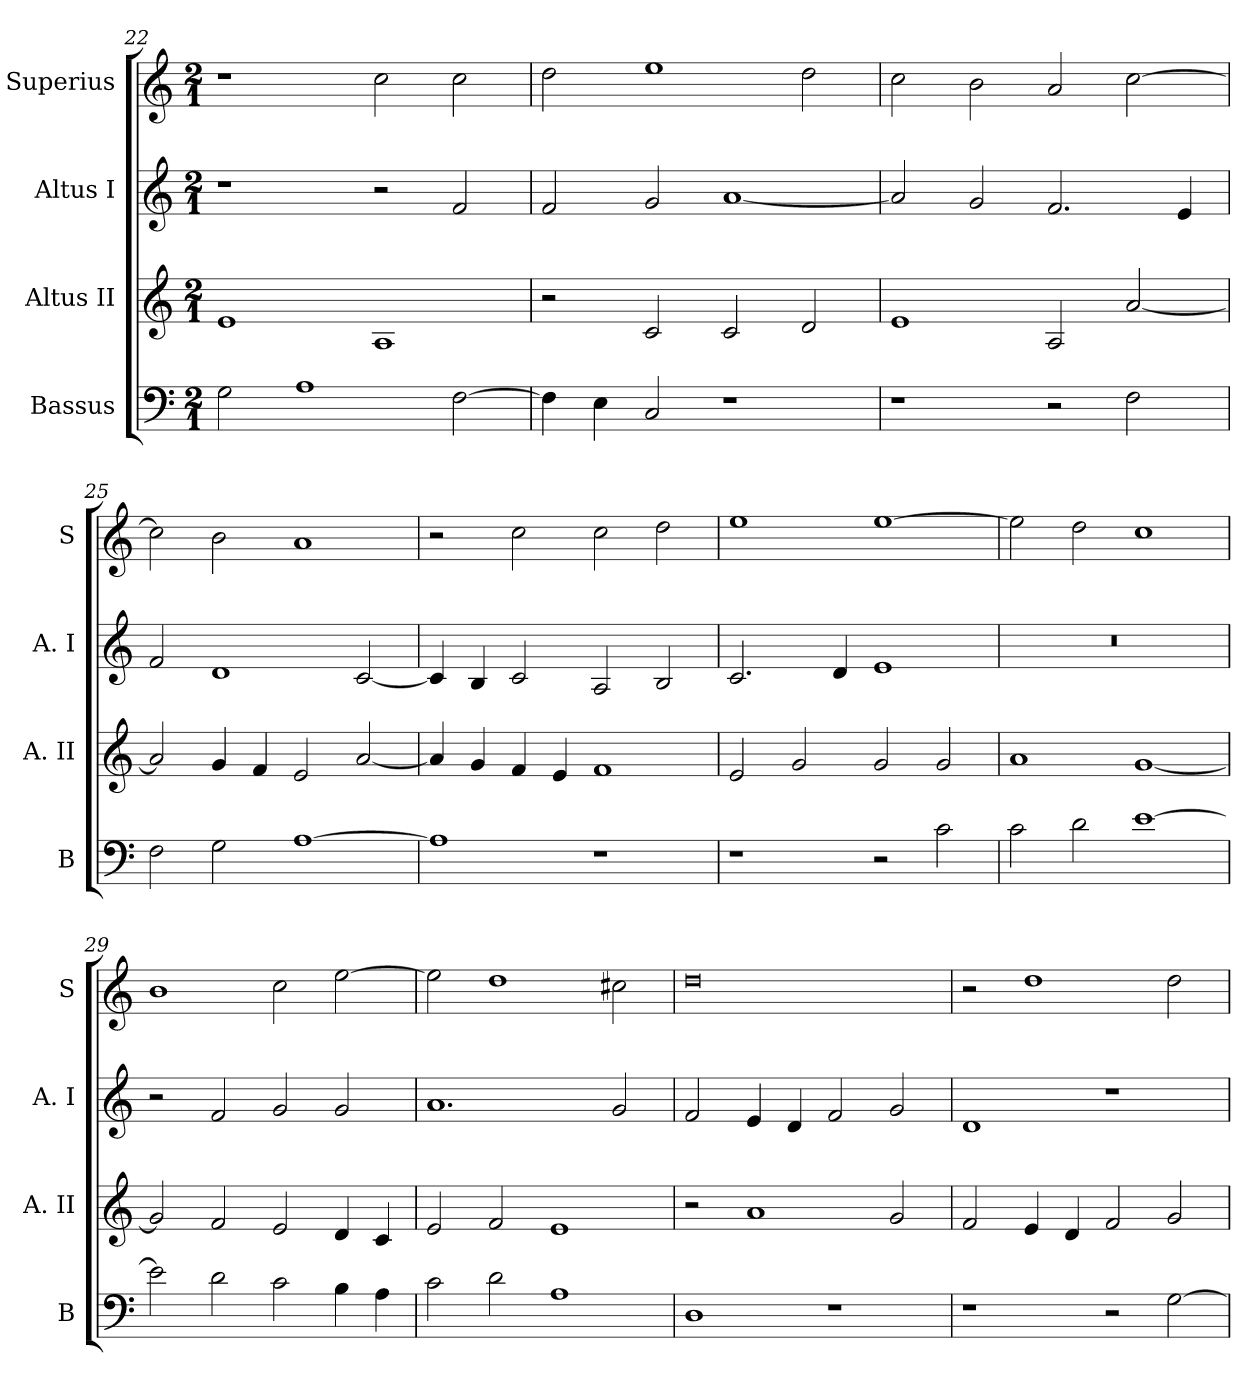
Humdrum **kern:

**kern	**kern	**kern	**kern
*part4	*part3	*part2	*part1
*staff4	*staff3	*staff2	*staff1
*I"Bassus	*I"Altus II	*I"Altus I	*I"Superius
*I'B	*I'A. II	*I'A. I	*I'S
*clefF4	*clefG2	*clefG2	*clefG2
*k[]	*k[]	*k[]	*k[]
*C:	*C:	*C:	*C:
*M2/1	*M2/1	*M2/1	*M2/1
=22	=22	=22	=22
2G	1e	1r	1r
1A	.	.	.
.	1A	2r	2cc
[2F	.	2f	2cc
=23	=23	=23	=23
4F]	2r	2f	2dd
4E	.	.	.
2C	2c	2g	1ee
1r	2c	[1a	.
.	2d	.	2dd
=24	=24	=24	=24
1r	1e	2a]	2cc
.	.	2g	2b
2r	2A	2.f	2a
2F	[2a	.	[2cc
.	.	4e	.
=25	=25	=25	=25
2F	2a]	2f	2cc]
2G	4g	1d	2b
.	4f	.	.
[1A	2e	.	1a
.	[2a	[2c	.
=26	=26	=26	=26
1A]	4a]	4c]	2r
.	4g	4B	.
.	4f	2c	2cc
.	4e	.	.
1r	1f	2A	2cc
.	.	2B	2dd
=27	=27	=27	=27
1r	2e	2.c	1ee
.	2g	.	.
.	.	4d	.
2r	2g	1e	[1ee
2c	2g	.	.
=28	=28	=28	=28
2c	1a	0r	2ee]
2d	.	.	2dd
[1e	[1g	.	1cc
=29	=29	=29	=29
2e]	2g]	2r	1b
2d	2f	2f	.
2c	2e	2g	2cc
4B	4d	2g	[2ee
4A	4c	.	.
=30	=30	=30	=30
2c	2e	1.a	2ee]
2d	2f	.	1dd
1A	1e	.	.
.	.	2g	2cc#X
=31	=31	=31	=31
1D	2r	2f	0dd
.	1a	4e	.
.	.	4d	.
1r	.	2f	.
.	2g	2g	.
=32	=32	=32	=32
1r	2f	1d	2r
.	4e	.	1dd
.	4d	.	.
2r	2f	1r	.
[2G	2g	.	2dd
=	=	=	=
*-	*-	*-	*-
